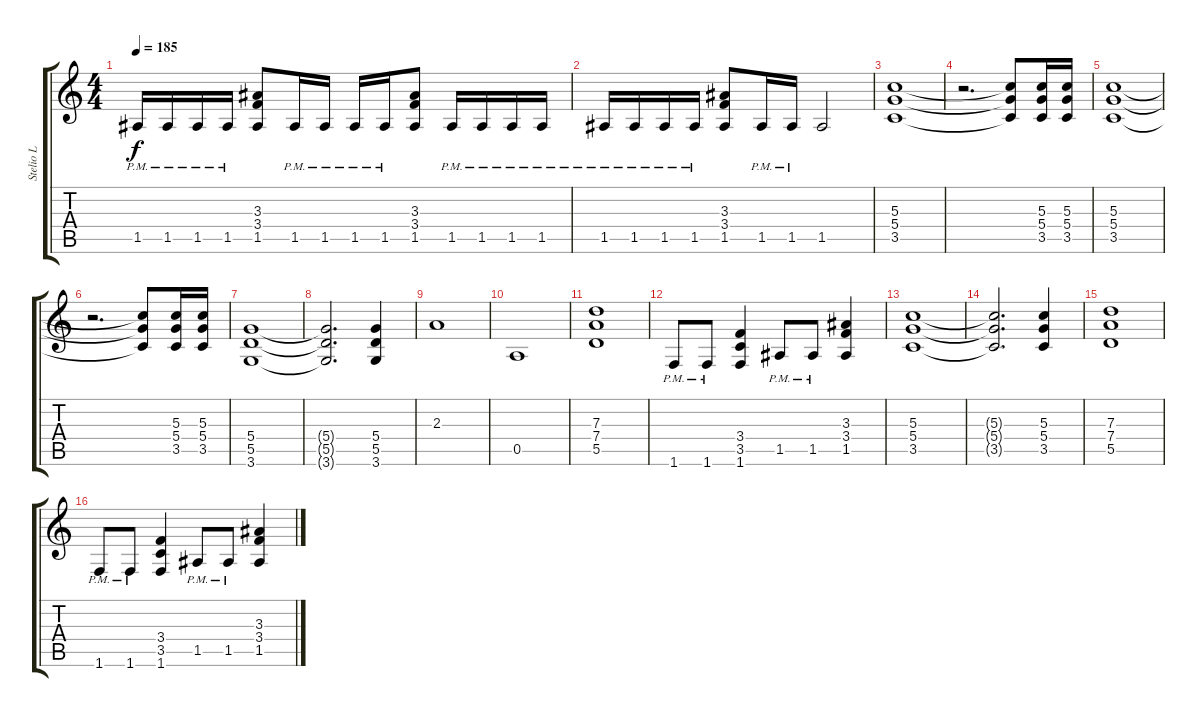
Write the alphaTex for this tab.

\track ("Stelio L" "Stelio L") {instrument overdrivenguitar}
\staff {score tabs}
\tuning (E4 B3 G3 D3 A2 E2) {hide}
\ts (4 4)
\tempo 185
\clef g2
\ks c
1.5{pm}.16{dy f} 1.5{pm}.16 1.5{pm}.16 1.5{pm}.16 (3.3 3.4 1.5).8 1.5{pm}.16 1.5{pm}.16 1.5{pm}.16 1.5{pm}.16 (3.3 3.4 1.5).8 1.5{pm}.16 1.5{pm}.16 1.5{pm}.16 1.5{pm}.16 |
1.5{pm}.16 1.5{pm}.16 1.5{pm}.16 1.5{pm}.16 (3.3 3.4 1.5).8 1.5{pm}.16 1.5{pm}.16 1.5.2 |
(5.3 5.4 3.5).1 |
r.2{d} (5.3{t} 5.4{t} 3.5{t}).8 (5.3 5.4 3.5).16 (5.3 5.4 3.5).16 |
(5.3 5.4 3.5).1 |
r.2{d} (5.3{t} 5.4{t} 3.5{t}).8 (5.3 5.4 3.5).16 (5.3 5.4 3.5).16 |
(5.4 5.5 3.6).1 |
(5.4{t} 5.5{t} 3.6{t}).2{d} (5.4 5.5 3.6).4 |
2.3.1 |
0.5.1 |
(7.3 7.4 5.5).1 |
1.6{pm}.8 1.6{pm}.8 (3.4 3.5 1.6).4 1.5{pm}.8 1.5{pm}.8 (3.3 3.4 1.5).4 |
(5.3 5.4 3.5).1 |
(5.3{t} 5.4{t} 3.5{t}).2{d} (5.3 5.4 3.5).4 |
(7.3 7.4 5.5).1 |
1.6{pm}.8 1.6{pm}.8 (3.4 3.5 1.6).4 1.5{pm}.8 1.5{pm}.8 (3.3 3.4 1.5).4
